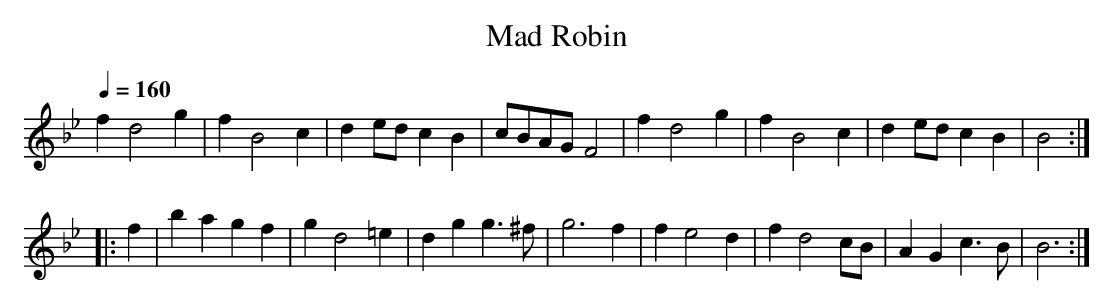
X:1
T:Mad Robin
M:4/4s
L:1/4
Q:160
K:Gm
f d2 g|f B2 c|d e/2d/2 c B |c/2B/2A/2G/2 F2| f d2 g| f B2 c| d e/2d/2 c B | B2:|
|:f| b a g f |g d2 =e| d g g>^f| g3 f| f e2 d | f d2 c/2B/2| A G c>B| B3:|
